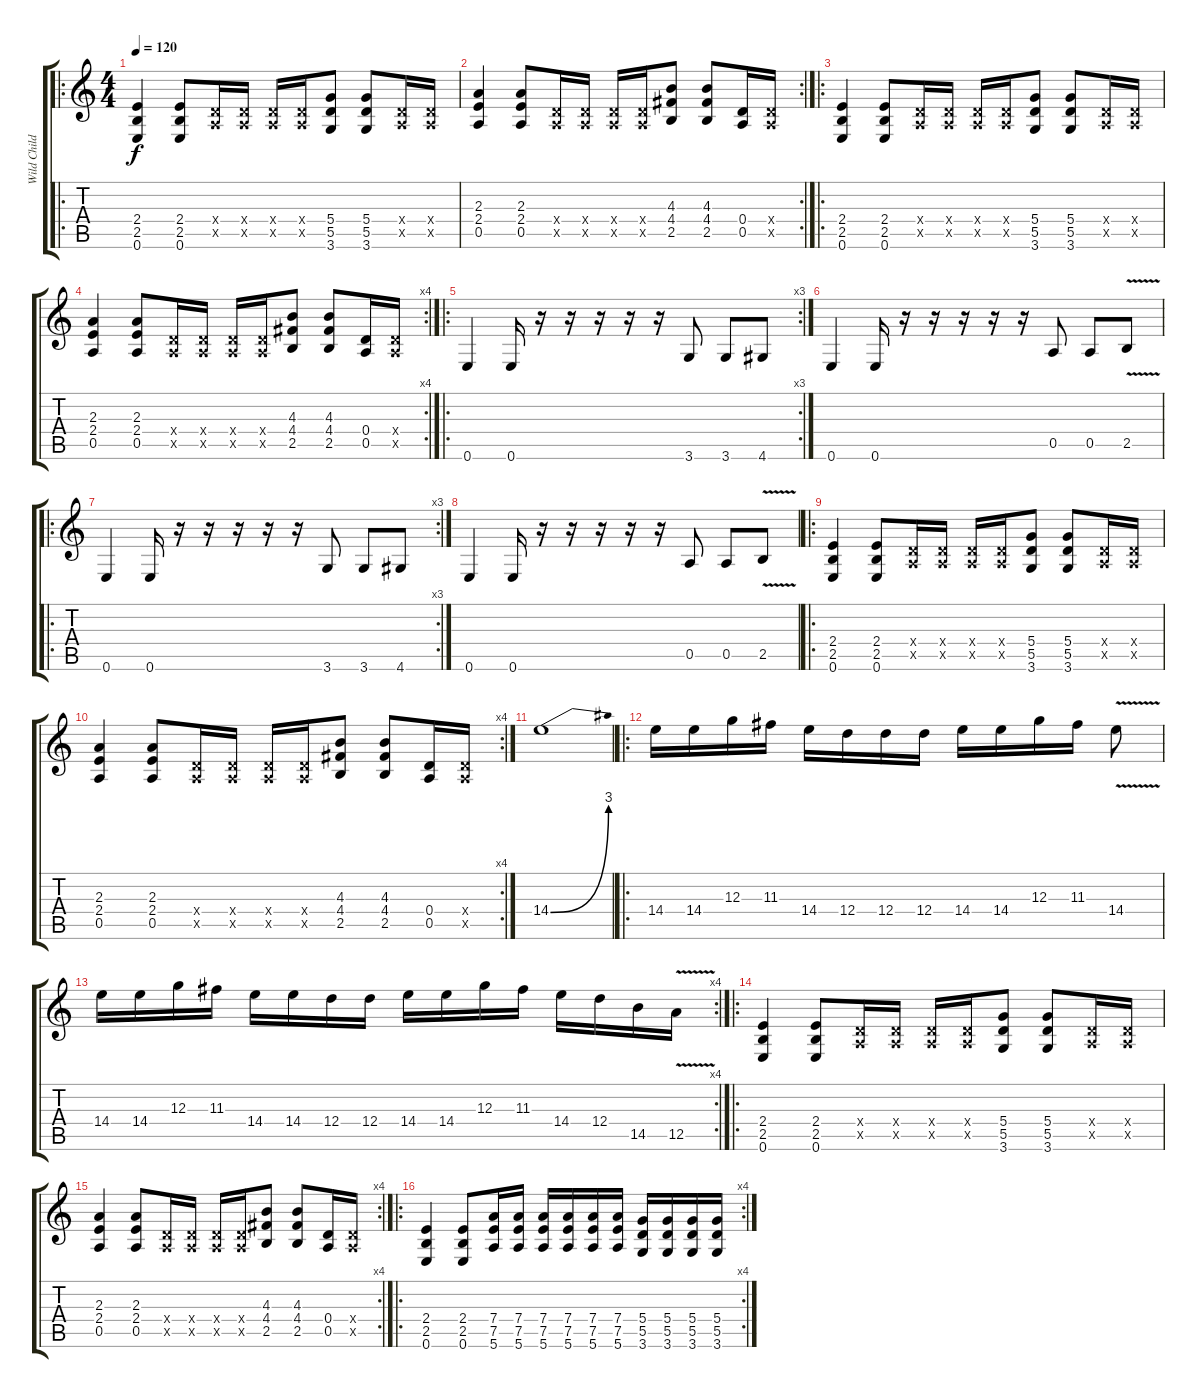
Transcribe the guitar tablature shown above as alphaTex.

\track ("Wild Child (Waldi/LEAD)" "Wild Child") {instrument overdrivenguitar}
\staff {score tabs}
\tuning (E4 B3 G3 D3 A2 E2) {hide}
\ro
\ts (4 4)
\tempo 120
\clef g2
\ks c
(2.4 2.5 0.6).4{dy f instrument overdrivenguitar} (2.4 2.5 0.6).8 (0.4{x} 0.5{x}).16 (0.4{x} 0.5{x}).16 (0.4{x} 0.5{x}).16 (0.4{x} 0.5{x}).16 (5.4 5.5 3.6).8 (5.4 5.5 3.6).8 (0.4{x} 0.5{x}).16 (0.4{x} 0.5{x}).16 |
\rc 2
(2.3 2.4 0.5).4 (2.3 2.4 0.5).8 (0.4{x} 0.5{x}).16 (0.4{x} 0.5{x}).16 (0.4{x} 0.5{x}).16 (0.4{x} 0.5{x}).16 (4.3 4.4 2.5).8 (4.3 4.4 2.5).8 (0.4 0.5).16 (0.4{x} 0.5{x}).16 |
\ro
(2.4 2.5 0.6).4 (2.4 2.5 0.6).8 (0.4{x} 0.5{x}).16 (0.4{x} 0.5{x}).16 (0.4{x} 0.5{x}).16 (0.4{x} 0.5{x}).16 (5.4 5.5 3.6).8 (5.4 5.5 3.6).8 (0.4{x} 0.5{x}).16 (0.4{x} 0.5{x}).16 |
\rc 4
(2.3 2.4 0.5).4 (2.3 2.4 0.5).8 (0.4{x} 0.5{x}).16 (0.4{x} 0.5{x}).16 (0.4{x} 0.5{x}).16 (0.4{x} 0.5{x}).16 (4.3 4.4 2.5).8 (4.3 4.4 2.5).8 (0.4 0.5).16 (0.4{x} 0.5{x}).16 |
\ro
\rc 3
0.6.4 0.6.16 r.16 r.16 r.16 r.16 r.16 3.6.8 3.6.8 4.6.8 |
0.6.4 0.6.16 r.16 r.16 r.16 r.16 r.16 0.5.8 0.5.8 2.5{v}.8 |
\ro
\rc 3
0.6.4 0.6.16 r.16 r.16 r.16 r.16 r.16 3.6.8 3.6.8 4.6.8 |
0.6.4 0.6.16 r.16 r.16 r.16 r.16 r.16 0.5.8 0.5.8 2.5{v}.8 |
\ro
(2.4 2.5 0.6).4 (2.4 2.5 0.6).8 (0.4{x} 0.5{x}).16 (0.4{x} 0.5{x}).16 (0.4{x} 0.5{x}).16 (0.4{x} 0.5{x}).16 (5.4 5.5 3.6).8 (5.4 5.5 3.6).8 (0.4{x} 0.5{x}).16 (0.4{x} 0.5{x}).16 |
\rc 4
(2.3 2.4 0.5).4 (2.3 2.4 0.5).8 (0.4{x} 0.5{x}).16 (0.4{x} 0.5{x}).16 (0.4{x} 0.5{x}).16 (0.4{x} 0.5{x}).16 (4.3 4.4 2.5).8 (4.3 4.4 2.5).8 (0.4 0.5).16 (0.4{x} 0.5{x}).16 |
14.4{be (bend 0 0 60 12)}.1 |
\ro
14.4.16 14.4.16 12.3.16 11.3.16 14.4.16 12.4.16 12.4.16 12.4.16 14.4.16 14.4.16 12.3.16 11.3.16 14.4{v}.8 |
\rc 4
14.4.16 14.4.16 12.3.16 11.3.16 14.4.16 14.4.16 12.4.16 12.4.16 14.4.16 14.4.16 12.3.16 11.3.16 14.4.16 12.4.16 14.5.16 12.5{v}.16 |
\ro
(2.4 2.5 0.6).4 (2.4 2.5 0.6).8 (0.4{x} 0.5{x}).16 (0.4{x} 0.5{x}).16 (0.4{x} 0.5{x}).16 (0.4{x} 0.5{x}).16 (5.4 5.5 3.6).8 (5.4 5.5 3.6).8 (0.4{x} 0.5{x}).16 (0.4{x} 0.5{x}).16 |
\rc 4
(2.3 2.4 0.5).4 (2.3 2.4 0.5).8 (0.4{x} 0.5{x}).16 (0.4{x} 0.5{x}).16 (0.4{x} 0.5{x}).16 (0.4{x} 0.5{x}).16 (4.3 4.4 2.5).8 (4.3 4.4 2.5).8 (0.4 0.5).16 (0.4{x} 0.5{x}).16 |
\ro
\rc 4
(2.4 2.5 0.6).4 (2.4 2.5 0.6).8 (7.4 7.5 5.6).16 (7.4 7.5 5.6).16 (7.4 7.5 5.6).16 (7.4 7.5 5.6).16 (7.4 7.5 5.6).16 (7.4 7.5 5.6).16 (5.4 5.5 3.6).16 (5.4 5.5 3.6).16 (5.4 5.5 3.6).16 (5.4 5.5 3.6).16
